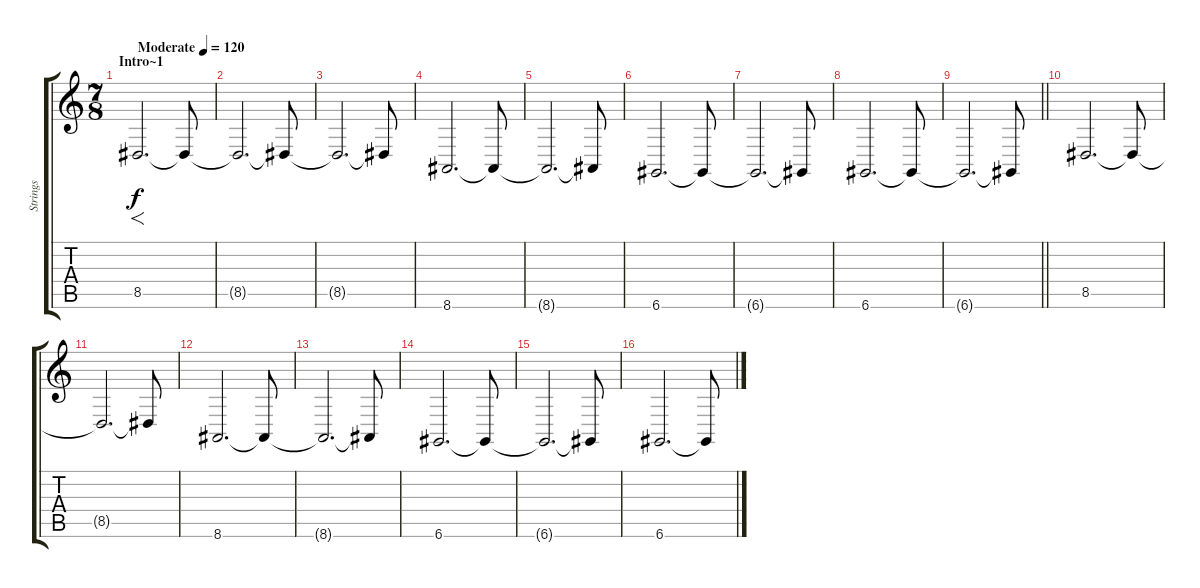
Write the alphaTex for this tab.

\track ("Strings" "Strings") {instrument stringensemble1}
\staff {score tabs}
\tuning (D4 A3 F3 C3 G2 D2) {hide}
\ts (7 8)
\section ("" "Intro~1")
\tempo (120 "Moderate")
\tempo 122
\tempo (120 "Moderate")
\clef g2
\ks c
8.5.2{f d dy f instrument stringensemble1} 8.5{t}.8 |
8.5{t}.2{d} 8.5{t}.8 |
8.5{t}.2{d} 8.5{t}.8 |
8.6.2{d} 8.6{t}.8 |
8.6{t}.2{d} 8.6{t}.8 |
6.6.2{d} 6.6{t}.8 |
6.6{t}.2{d} 6.6{t}.8 |
6.6.2{d} 6.6{t}.8 |
\barLineRight lightlight
6.6{t}.2{d} 6.6{t}.8 |
8.5.2{d} 8.5{t}.8 |
8.5{t}.2{d} 8.5{t}.8 |
8.6.2{d} 8.6{t}.8 |
8.6{t}.2{d} 8.6{t}.8 |
6.6.2{d} 6.6{t}.8 |
6.6{t}.2{d} 6.6{t}.8 |
6.6.2{d} 6.6{t}.8
